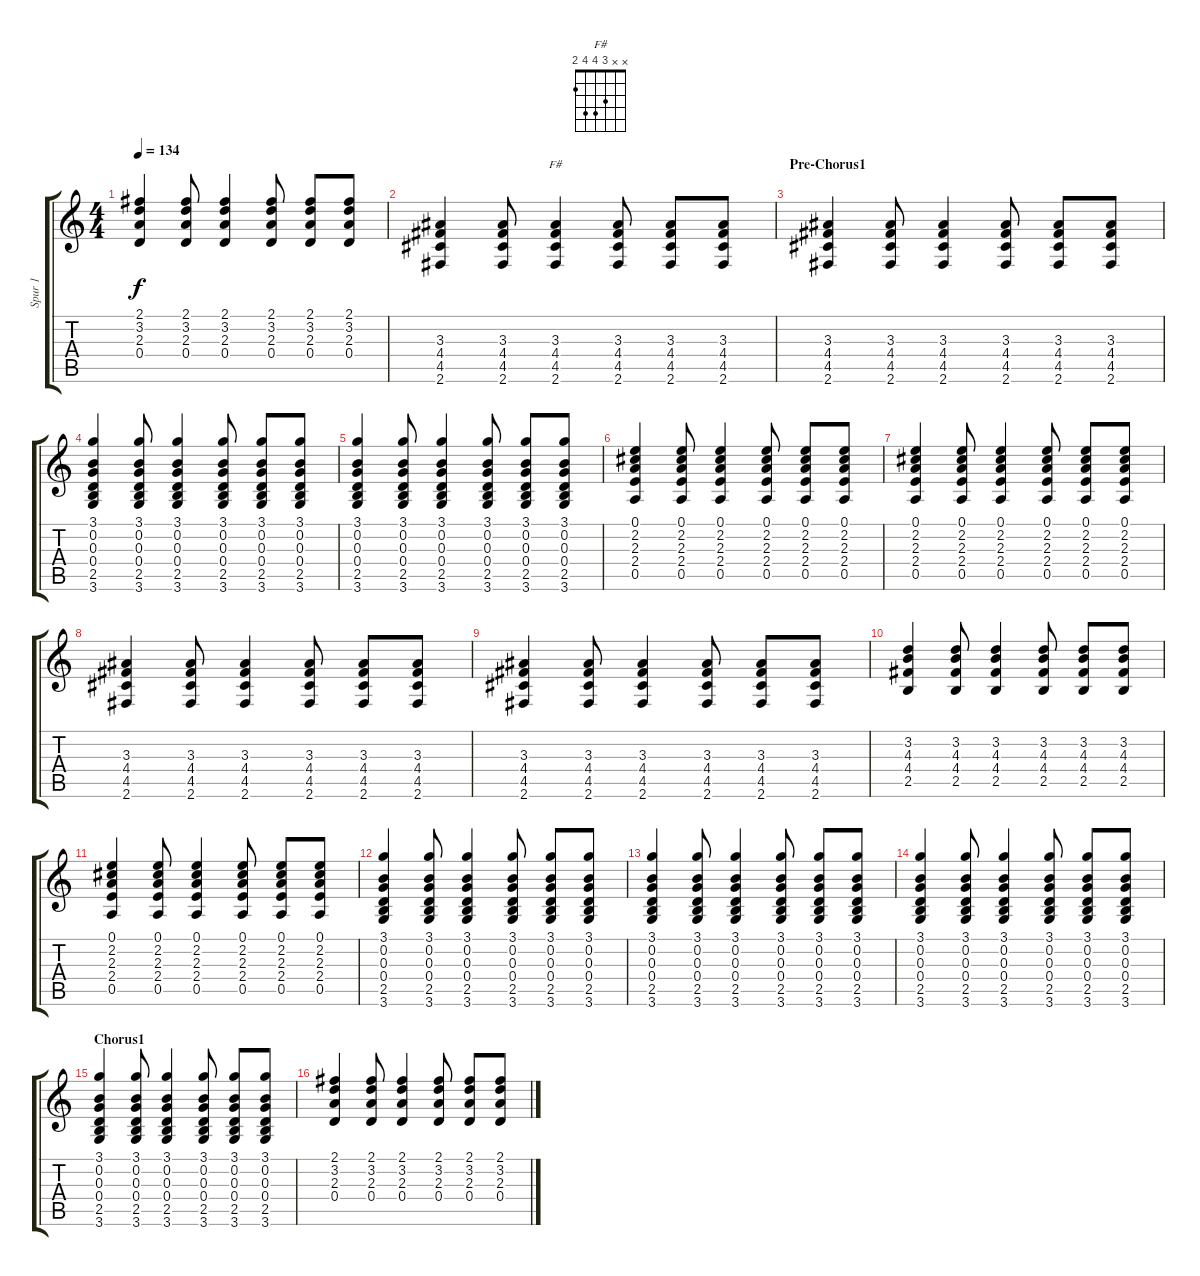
\track ("Spur 1" "Spur 1") {instrument acousticguitarsteel}
\staff {score tabs}
\tuning (E4 B3 G3 D3 A2 E2) {hide}
\chord ("F#" x x 3 4 4 2)
\ts (4 4)
\tempo 134
\clef g2
\ks c
(2.1 3.2 2.3 0.4).4{dy f} (2.1 3.2 2.3 0.4).8 (2.1 3.2 2.3 0.4).4 (2.1 3.2 2.3 0.4).8 (2.1 3.2 2.3 0.4).8 (2.1 3.2 2.3 0.4).8 |
(3.3 4.4 4.5 2.6).4 (3.3 4.4 4.5 2.6).8 (3.3 4.4 4.5 2.6).4{ch "F#"} (3.3 4.4 4.5 2.6).8 (3.3 4.4 4.5 2.6).8 (3.3 4.4 4.5 2.6).8 |
\section ("" "Pre-Chorus1")
(3.3 4.4 4.5 2.6).4 (3.3 4.4 4.5 2.6).8 (3.3 4.4 4.5 2.6).4 (3.3 4.4 4.5 2.6).8 (3.3 4.4 4.5 2.6).8 (3.3 4.4 4.5 2.6).8 |
(3.1 0.2 0.3 0.4 2.5 3.6).4 (3.1 0.2 0.3 0.4 2.5 3.6).8 (3.1 0.2 0.3 0.4 2.5 3.6).4 (3.1 0.2 0.3 0.4 2.5 3.6).8 (3.1 0.2 0.3 0.4 2.5 3.6).8 (3.1 0.2 0.3 0.4 2.5 3.6).8 |
(3.1 0.2 0.3 0.4 2.5 3.6).4 (3.1 0.2 0.3 0.4 2.5 3.6).8 (3.1 0.2 0.3 0.4 2.5 3.6).4 (3.1 0.2 0.3 0.4 2.5 3.6).8 (3.1 0.2 0.3 0.4 2.5 3.6).8 (3.1 0.2 0.3 0.4 2.5 3.6).8 |
(0.1 2.2 2.3 2.4 0.5).4 (0.1 2.2 2.3 2.4 0.5).8 (0.1 2.2 2.3 2.4 0.5).4 (0.1 2.2 2.3 2.4 0.5).8 (0.1 2.2 2.3 2.4 0.5).8 (0.1 2.2 2.3 2.4 0.5).8 |
(0.1 2.2 2.3 2.4 0.5).4 (0.1 2.2 2.3 2.4 0.5).8 (0.1 2.2 2.3 2.4 0.5).4 (0.1 2.2 2.3 2.4 0.5).8 (0.1 2.2 2.3 2.4 0.5).8 (0.1 2.2 2.3 2.4 0.5).8 |
(3.3 4.4 4.5 2.6).4 (3.3 4.4 4.5 2.6).8 (3.3 4.4 4.5 2.6).4 (3.3 4.4 4.5 2.6).8 (3.3 4.4 4.5 2.6).8 (3.3 4.4 4.5 2.6).8 |
(3.3 4.4 4.5 2.6).4 (3.3 4.4 4.5 2.6).8 (3.3 4.4 4.5 2.6).4 (3.3 4.4 4.5 2.6).8 (3.3 4.4 4.5 2.6).8 (3.3 4.4 4.5 2.6).8 |
(3.2 4.3 4.4 2.5).4 (3.2 4.3 4.4 2.5).8 (3.2 4.3 4.4 2.5).4 (3.2 4.3 4.4 2.5).8 (3.2 4.3 4.4 2.5).8 (3.2 4.3 4.4 2.5).8 |
(0.1 2.2 2.3 2.4 0.5).4 (0.1 2.2 2.3 2.4 0.5).8 (0.1 2.2 2.3 2.4 0.5).4 (0.1 2.2 2.3 2.4 0.5).8 (0.1 2.2 2.3 2.4 0.5).8 (0.1 2.2 2.3 2.4 0.5).8 |
(3.1 0.2 0.3 0.4 2.5 3.6).4 (3.1 0.2 0.3 0.4 2.5 3.6).8 (3.1 0.2 0.3 0.4 2.5 3.6).4 (3.1 0.2 0.3 0.4 2.5 3.6).8 (3.1 0.2 0.3 0.4 2.5 3.6).8 (3.1 0.2 0.3 0.4 2.5 3.6).8 |
(3.1 0.2 0.3 0.4 2.5 3.6).4 (3.1 0.2 0.3 0.4 2.5 3.6).8 (3.1 0.2 0.3 0.4 2.5 3.6).4 (3.1 0.2 0.3 0.4 2.5 3.6).8 (3.1 0.2 0.3 0.4 2.5 3.6).8 (3.1 0.2 0.3 0.4 2.5 3.6).8 |
(3.1 0.2 0.3 0.4 2.5 3.6).4 (3.1 0.2 0.3 0.4 2.5 3.6).8 (3.1 0.2 0.3 0.4 2.5 3.6).4 (3.1 0.2 0.3 0.4 2.5 3.6).8 (3.1 0.2 0.3 0.4 2.5 3.6).8 (3.1 0.2 0.3 0.4 2.5 3.6).8 |
\section ("" "Chorus1")
(3.1 0.2 0.3 0.4 2.5 3.6).4 (3.1 0.2 0.3 0.4 2.5 3.6).8 (3.1 0.2 0.3 0.4 2.5 3.6).4 (3.1 0.2 0.3 0.4 2.5 3.6).8 (3.1 0.2 0.3 0.4 2.5 3.6).8 (3.1 0.2 0.3 0.4 2.5 3.6).8 |
(2.1 3.2 2.3 0.4).4 (2.1 3.2 2.3 0.4).8 (2.1 3.2 2.3 0.4).4 (2.1 3.2 2.3 0.4).8 (2.1 3.2 2.3 0.4).8 (2.1 3.2 2.3 0.4).8
